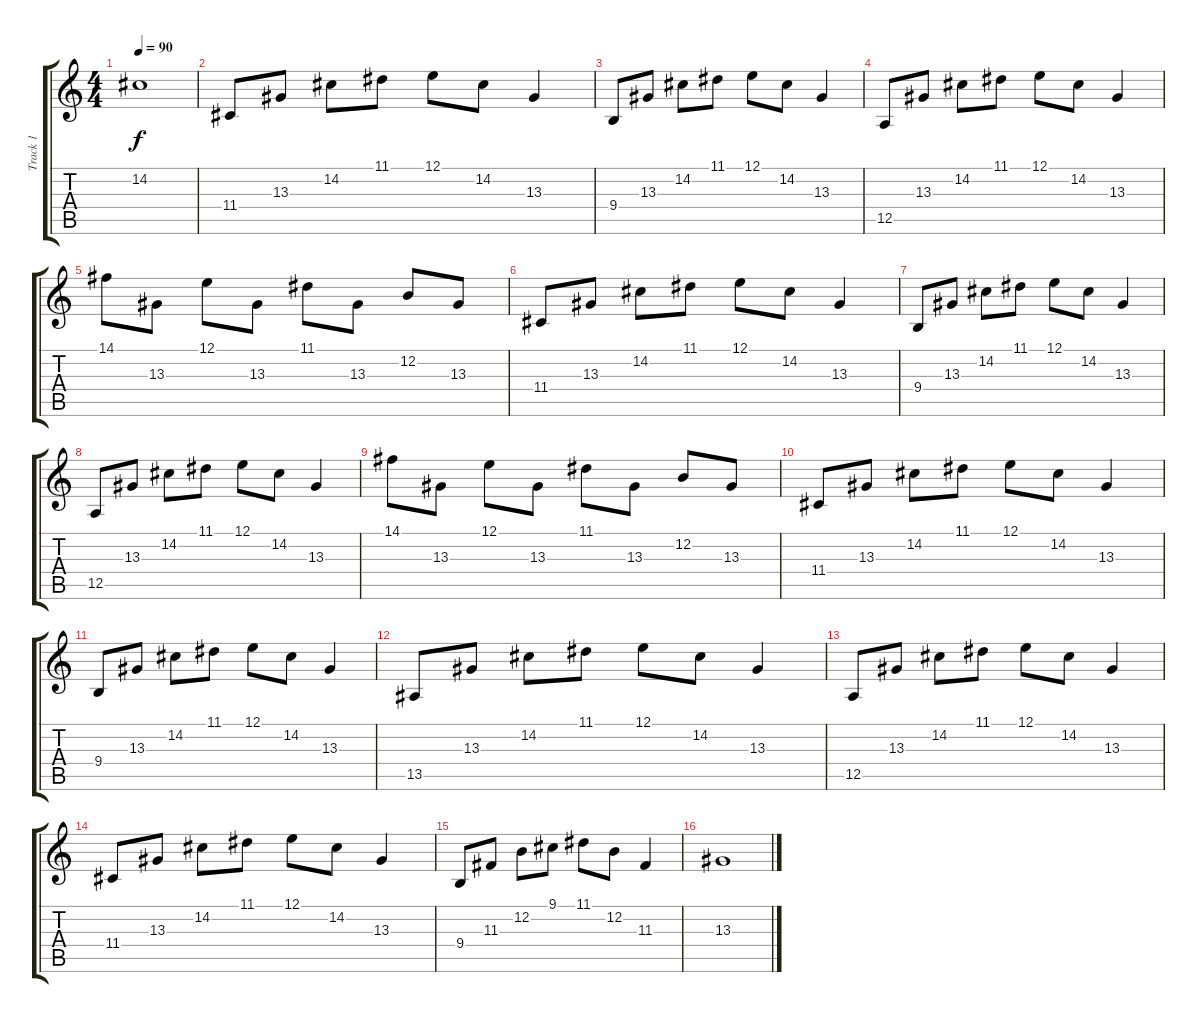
\track ("Track 1" "Track 1") {instrument pad1newage}
\staff {score tabs}
\tuning (E4 B3 G3 D3 A2 E2) {hide}
\ts (4 4)
\tempo 90
\clef g2
\ks c
14.2.1{dy f} |
11.4.8 13.3.8 14.2.8 11.1.8 12.1.8 14.2.8 13.3.4 |
9.4.8 13.3.8 14.2.8 11.1.8 12.1.8 14.2.8 13.3.4 |
12.5.8 13.3.8 14.2.8 11.1.8 12.1.8 14.2.8 13.3.4 |
14.1.8 13.3.8 12.1.8 13.3.8 11.1.8 13.3.8 12.2.8 13.3.8 |
11.4.8 13.3.8 14.2.8 11.1.8 12.1.8 14.2.8 13.3.4 |
9.4.8 13.3.8 14.2.8 11.1.8 12.1.8 14.2.8 13.3.4 |
12.5.8 13.3.8 14.2.8 11.1.8 12.1.8 14.2.8 13.3.4 |
14.1.8 13.3.8 12.1.8 13.3.8 11.1.8 13.3.8 12.2.8 13.3.8 |
11.4.8 13.3.8 14.2.8 11.1.8 12.1.8 14.2.8 13.3.4 |
9.4.8 13.3.8 14.2.8 11.1.8 12.1.8 14.2.8 13.3.4 |
13.5.8 13.3.8 14.2.8 11.1.8 12.1.8 14.2.8 13.3.4 |
12.5.8 13.3.8 14.2.8 11.1.8 12.1.8 14.2.8 13.3.4 |
11.4.8 13.3.8 14.2.8 11.1.8 12.1.8 14.2.8 13.3.4 |
9.4.8 11.3.8 12.2.8 9.1.8 11.1.8 12.2.8 11.3.4 |
13.3.1
